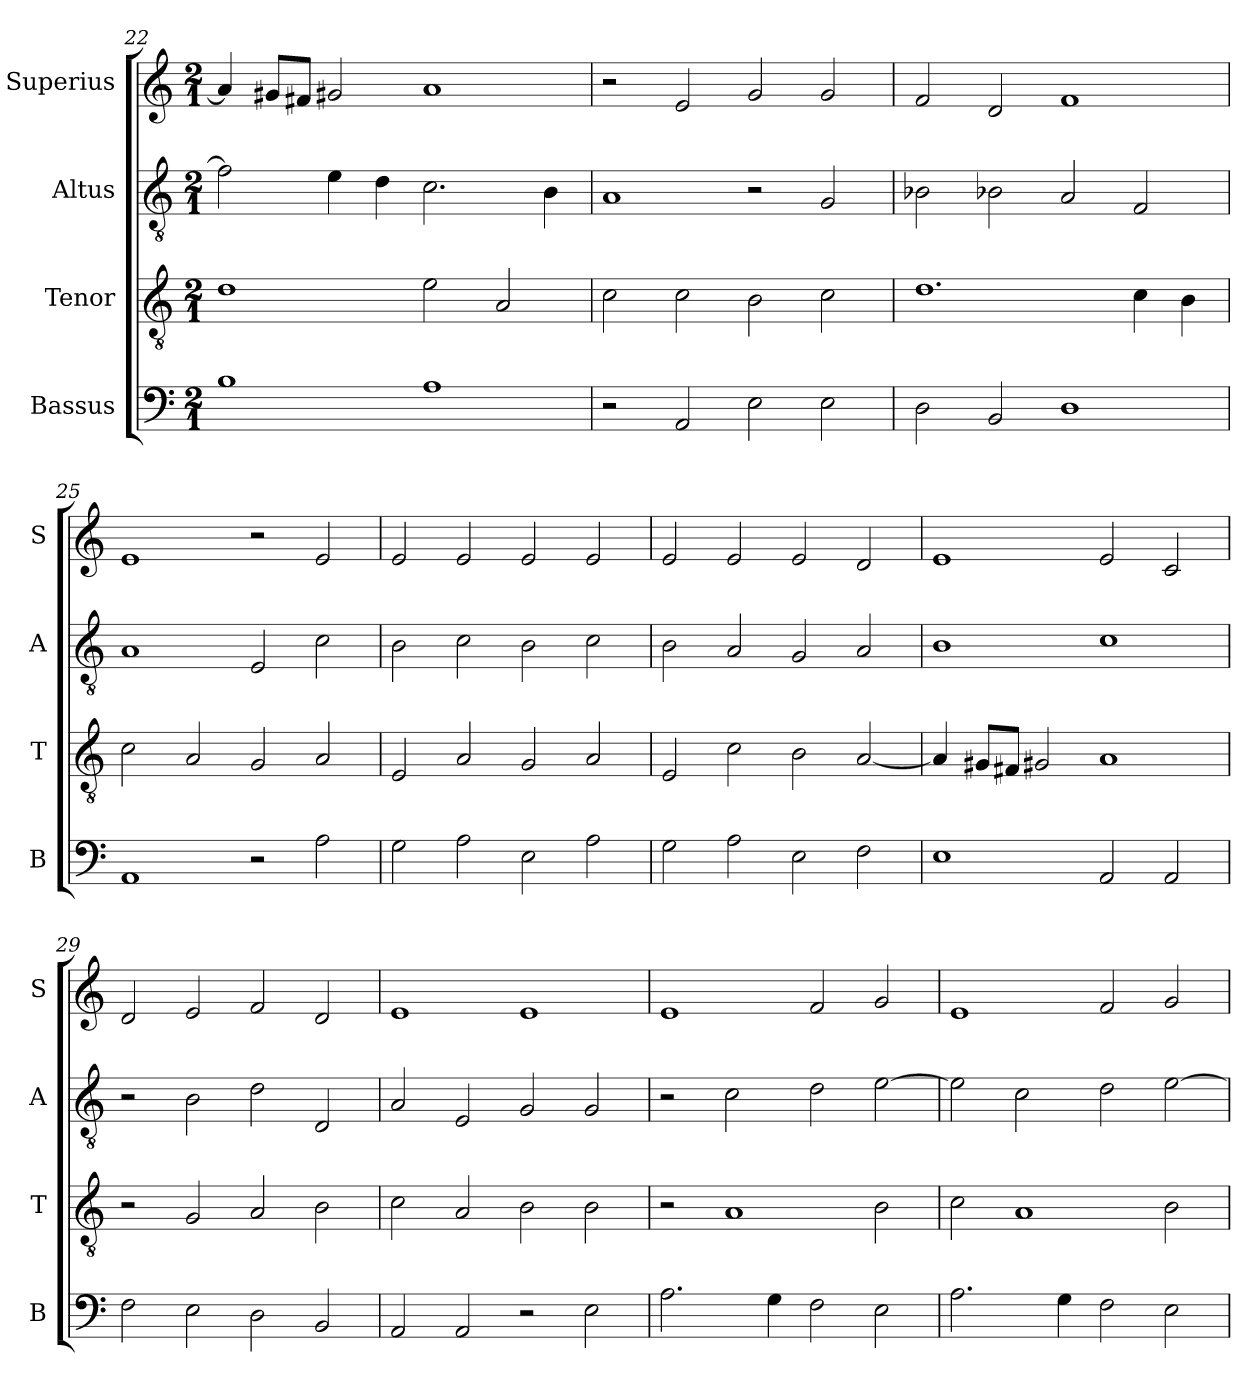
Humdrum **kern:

**kern	**kern	**kern	**kern
*part4	*part3	*part2	*part1
*staff4	*staff3	*staff2	*staff1
*I"Bassus	*I"Tenor	*I"Altus	*I"Superius
*I'B	*I'T	*I'A	*I'S
*clefF4	*clefGv2	*clefGv2	*clefG2
*k[]	*k[]	*k[]	*k[]
*C:	*C:	*C:	*C:
*M2/1	*M2/1	*M2/1	*M2/1
=22	=22	=22	=22
1B	1d	2f]	4a]
.	.	.	8g#XL
.	.	.	8f#XJ
.	.	4e	2g#X
.	.	4d	.
1A	2e	2.c	1a
.	2A	.	.
.	.	4B	.
=23	=23	=23	=23
2r	2c	1A	2r
2AA	2c	.	2e
2E	2B	2r	2g
2E	2c	2G	2g
=24	=24	=24	=24
2D	1.d	2B-X	2f
2BB	.	2B-X	2d
1D	.	2A	1f
.	4c	2F	.
.	4B	.	.
=25	=25	=25	=25
1AA	2c	1A	1e
.	2A	.	.
2r	2G	2E	2r
2A	2A	2c	2e
=26	=26	=26	=26
2G	2E	2B	2e
2A	2A	2c	2e
2E	2G	2B	2e
2A	2A	2c	2e
=27	=27	=27	=27
2G	2E	2B	2e
2A	2c	2A	2e
2E	2B	2G	2e
2F	[2A	2A	2d
=28	=28	=28	=28
1E	4A]	1B	1e
.	8G#XL	.	.
.	8F#XJ	.	.
.	2G#X	.	.
2AA	1A	1c	2e
2AA	.	.	2c
=29	=29	=29	=29
2F	2r	2r	2d
2E	2G	2B	2e
2D	2A	2d	2f
2BB	2B	2D	2d
=30	=30	=30	=30
2AA	2c	2A	1e
2AA	2A	2E	.
2r	2B	2G	1e
2E	2B	2G	.
=31	=31	=31	=31
2.A	2r	2r	1e
.	1A	2c	.
4G	.	.	.
2F	.	2d	2f
2E	2B	[2e	2g
=32	=32	=32	=32
2.A	2c	2e]	1e
.	1A	2c	.
4G	.	.	.
2F	.	2d	2f
2E	2B	[2e	2g
=	=	=	=
*-	*-	*-	*-
